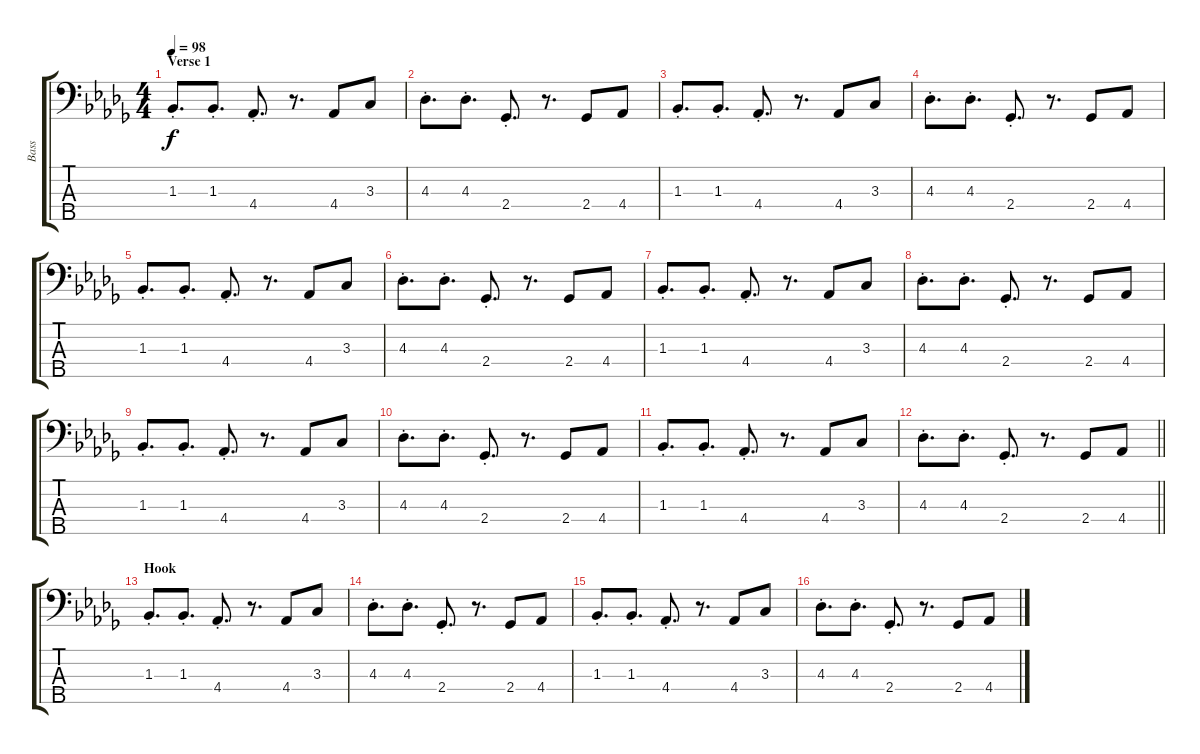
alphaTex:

\track ("Bass" "Bass") {instrument synthbass1}
\staff {score tabs}
\tuning (G2 D2 A1 E1 B0) {hide}
\ts (4 4)
\section ("" "Verse 1")
\tempo 98
\clef f4
\ks db
1.3{st}.8{d dy f} 1.3{st}.8{d} 4.4{st}.8{d} r.8{d} 4.4.8 3.3.8 |
4.3{st}.8{d} 4.3{st}.8{d} 2.4{st}.8{d} r.8{d} 2.4.8 4.4.8 |
1.3{st}.8{d} 1.3{st}.8{d} 4.4{st}.8{d} r.8{d} 4.4.8 3.3.8 |
4.3{st}.8{d} 4.3{st}.8{d} 2.4{st}.8{d} r.8{d} 2.4.8 4.4.8 |
1.3{st}.8{d} 1.3{st}.8{d} 4.4{st}.8{d} r.8{d} 4.4.8 3.3.8 |
4.3{st}.8{d} 4.3{st}.8{d} 2.4{st}.8{d} r.8{d} 2.4.8 4.4.8 |
1.3{st}.8{d} 1.3{st}.8{d} 4.4{st}.8{d} r.8{d} 4.4.8 3.3.8 |
4.3{st}.8{d} 4.3{st}.8{d} 2.4{st}.8{d} r.8{d} 2.4.8 4.4.8 |
1.3{st}.8{d} 1.3{st}.8{d} 4.4{st}.8{d} r.8{d} 4.4.8 3.3.8 |
4.3{st}.8{d} 4.3{st}.8{d} 2.4{st}.8{d} r.8{d} 2.4.8 4.4.8 |
1.3{st}.8{d} 1.3{st}.8{d} 4.4{st}.8{d} r.8{d} 4.4.8 3.3.8 |
\barLineRight lightlight
4.3{st}.8{d} 4.3{st}.8{d} 2.4{st}.8{d} r.8{d} 2.4.8 4.4.8 |
\section ("" "Hook")
1.3{st}.8{d} 1.3{st}.8{d} 4.4{st}.8{d} r.8{d} 4.4.8 3.3.8 |
4.3{st}.8{d} 4.3{st}.8{d} 2.4{st}.8{d} r.8{d} 2.4.8 4.4.8 |
1.3{st}.8{d} 1.3{st}.8{d} 4.4{st}.8{d} r.8{d} 4.4.8 3.3.8 |
4.3{st}.8{d} 4.3{st}.8{d} 2.4{st}.8{d} r.8{d} 2.4.8 4.4.8
